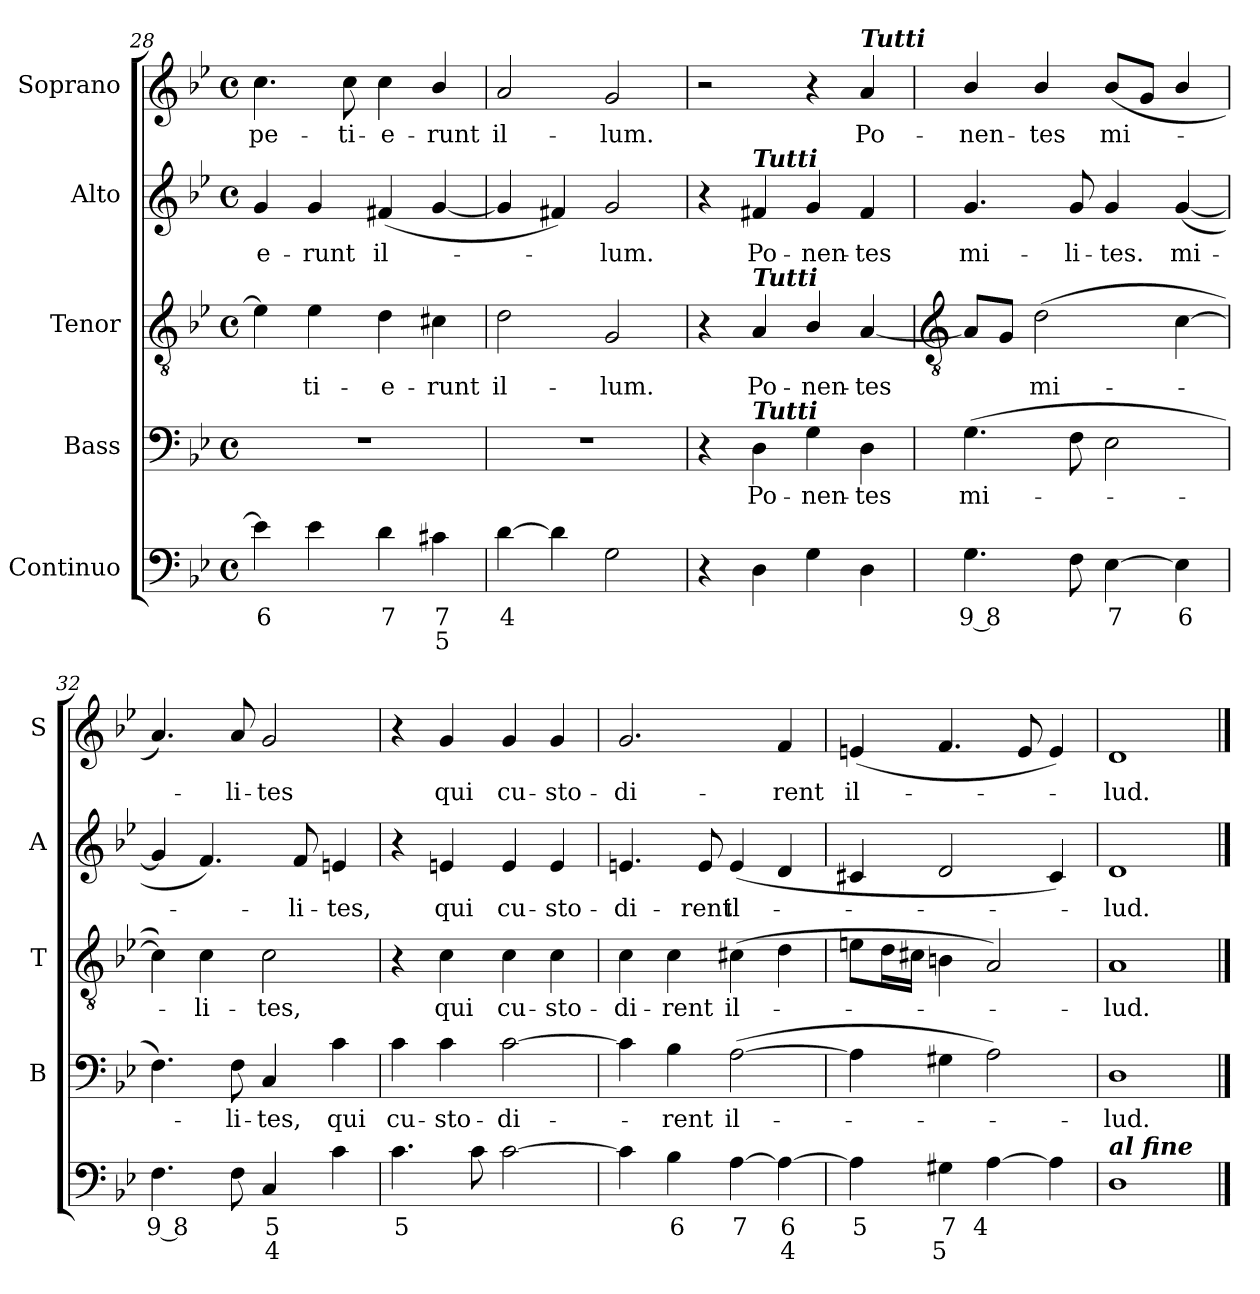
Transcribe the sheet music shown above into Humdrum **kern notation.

**kern	**text	**text	**kern	**text	**kern	**text	**kern	**text	**kern	**text
*part5	*part5	*part5	*part4	*part4	*part3	*part3	*part2	*part2	*part1	*part1
*staff5	*staff5	*staff5	*staff4	*staff4	*staff3	*staff3	*staff2	*staff2	*staff1	*staff1
*I"Continuo	*	*	*I"Bass	*	*I"Tenor	*	*I"Alto	*	*I"Soprano	*
*	*	*	*I'B	*	*I'T	*	*I'A	*	*I'S	*
*clefF4	*	*	*clefF4	*	*clefGv2	*	*clefG2	*	*clefG2	*
*k[b-e-]	*	*	*k[b-e-]	*	*k[b-e-]	*	*k[b-e-]	*	*k[b-e-]	*
*B-:	*	*	*B-:	*	*B-:	*	*B-:	*	*B-:	*
*M4/4	*	*	*M4/4	*	*M4/4	*	*M4/4	*	*M4/4	*
*met(c)	*	*	*met(c)	*	*met(c)	*	*met(c)	*	*met(c)	*
=28	=28	=28	=28	=28	=28	=28	=28	=28	=28	=28
!	!LO:LY:b	!	!	!	!	!	!	!LO:LY:b	!	!LO:LY:b
4e-]	6	.	1r	.	4e-]	.	4g	-e-	4.cc	pe-
!	!	!	!	!	!	!LO:LY:b	!	!LO:LY:b	!	!
4e-	.	.	.	.	4e-	ti-	4g	-runt	.	.
!	!	!	!	!	!	!	!	!	!	!LO:LY:b
.	.	.	.	.	.	.	.	.	8cc	-ti-
!	!LO:LY:b	!	!	!	!	!LO:LY:b	!	!LO:LY:b	!	!LO:LY:b
4d	7	.	.	.	4d	-e-	(<4f#X	il-	4cc	-e-
!	!LO:LY:b	!LO:LY:b	!	!	!	!LO:LY:b	!	!	!	!LO:LY:b
4c#X	7	5	.	.	4c#X	-runt	[4g	.	4b-/	-runt
=29	=29	=29	=29	=29	=29	=29	=29	=29	=29	=29
!	!LO:LY:b	!	!	!	!	!LO:LY:b	!	!	!	!LO:LY:b
[4d	4	.	1r	.	2d	il-	4g]	.	2a	il-
4d]	.	.	.	.	.	.	4f#X)	.	.	.
!	!	!	!	!	!	!LO:LY:b	!	!LO:LY:b	!	!LO:LY:b
2G	.	.	.	.	2G	-lum.	2g	lum.	2g	-lum.
=30	=30	=30	=30	=30	=30	=30	=30	=30	=30	=30
4r	.	.	4r	.	4r	.	4r	.	2r	.
!	!	!	!	!	!	!	!LO:TX:a:Bi:t=Tutti	!	!	!
!	!	!	!	!	!LO:TX:a:Bi:t=Tutti	!	!	!	!	!
!	!	!	!LO:TX:a:Bi:t=Tutti	!	!	!	!	!	!	!
!	!	!	!	!LO:LY:b	!	!LO:LY:b	!	!LO:LY:b	!	!
4D	.	.	4D	Po-	4A	Po-	4f#X	Po-	.	.
!	!	!	!	!LO:LY:b	!	!LO:LY:b	!	!LO:LY:b	!	!
4G	.	.	4G	-nen-	4B-/	-nen-	4g	-nen-	4r	.
!	!	!	!	!	!	!	!	!	!LO:TX:a:Bi:t=Tutti	!
!	!	!	!	!LO:LY:b	!	!LO:LY:b	!	!LO:LY:b	!	!LO:LY:b
4D	.	.	4D	-tes	[4A	-tes	4f#	-tes	4a	Po-
!!LO:LB:g=z
=31	=31	=31	=31	=31	=31	=31	=31	=31	=31	=31
*	*	*	*	*	*clefGv2	*	*	*	*	*
!	!LO:LY:b	!	!	!LO:LY:b	!	!	!	!LO:LY:b	!	!LO:LY:b
4.G	9 8	.	(>4.G	mi-	8AL]	.	4.g	mi-	4b-/	-nen-
.	.	.	.	.	8GJ	.	.	.	.	.
!	!	!	!	!	!	!LO:LY:b	!	!	!	!LO:LY:b
.	.	.	.	.	(>2d	mi-	.	.	4b-/	-tes
!	!	!	!	!	!	!	!	!LO:LY:b	!	!
8F	.	.	8F	.	.	.	8g	-li-	.	.
!	!LO:LY:b	!	!	!	!	!	!	!LO:LY:b	!	!LO:LY:b
[4E-	7	.	2E-	.	.	.	4g	-tes.	(<8b-/L	mi-
.	.	.	.	.	.	.	.	.	8gJ	.
!	!LO:LY:b	!	!	!	!	!	!	!LO:LY:b	!	!
4E-]	6	.	.	.	[4c	.	(<[4g	mi-	4b-/	.
=32	=32	=32	=32	=32	=32	=32	=32	=32	=32	=32
!	!LO:LY:b	!	!	!	!	!	!	!	!	!
4.F	9 8	.	4.F)	.	4c])	.	4g]	.	4.a)	.
!	!	!	!	!	!	!LO:LY:b	!	!	!	!
.	.	.	.	.	4c	li-	4.f)	.	.	.
!	!	!	!	!LO:LY:b	!	!	!	!	!	!LO:LY:b
8F	.	.	8F	li-	.	.	.	.	8a	-li-
!	!LO:LY:b	!LO:LY:b	!	!LO:LY:b	!	!LO:LY:b	!	!	!	!LO:LY:b
4C	5	4	4C	-tes,	2c	-tes,	.	.	2g	-tes
!	!	!	!	!	!	!	!	!LO:LY:b	!	!
.	.	.	.	.	.	.	8f	li-	.	.
!	!	!	!	!LO:LY:b	!	!	!	!LO:LY:b	!	!
4c	.	.	4c	qui	.	.	4en	-tes,	.	.
=33	=33	=33	=33	=33	=33	=33	=33	=33	=33	=33
!	!LO:LY:b	!	!	!LO:LY:b	!	!	!	!	!	!
4.c	5	.	4c	cu-	4r	.	4r	.	4r	.
!	!	!	!	!LO:LY:b	!	!LO:LY:b	!	!LO:LY:b	!	!LO:LY:b
.	.	.	4c	-sto-	4c	qui	4en	qui	4g	qui
8c	.	.	.	.	.	.	.	.	.	.
!	!	!	!	!LO:LY:b	!	!LO:LY:b	!	!LO:LY:b	!	!LO:LY:b
[2c	.	.	[2c	-di-	4c	cu-	4e	cu-	4g	cu-
!	!	!	!	!	!	!LO:LY:b	!	!LO:LY:b	!	!LO:LY:b
.	.	.	.	.	4c	-sto-	4e	-sto-	4g	-sto-
=34	=34	=34	=34	=34	=34	=34	=34	=34	=34	=34
!	!	!	!	!	!	!LO:LY:b	!	!LO:LY:b	!	!LO:LY:b
4c]	.	.	4c]	.	4c	-di-	4.en	-di-	2.g	-di-
!	!LO:LY:b	!	!	!LO:LY:b	!	!LO:LY:b	!	!	!	!
4B-	6	.	4B-	rent	4c	-rent	.	.	.	.
!	!	!	!	!	!	!	!	!LO:LY:b	!	!
.	.	.	.	.	.	.	8e	-rent	.	.
!	!LO:LY:b	!	!	!LO:LY:b	!	!LO:LY:b	!	!LO:LY:b	!	!
[4A	7	.	(>[2A	il-	(>4c#X	il-	(<4e	il-	.	.
!	!LO:LY:b	!LO:LY:b	!	!	!	!	!	!	!	!LO:LY:b
4A_	6	4	.	.	4d	.	4d	.	4f	-rent
=35	=35	=35	=35	=35	=35	=35	=35	=35	=35	=35
!	!LO:LY:b	!	!	!	!	!	!	!	!	!LO:LY:b
4A]	5	.	4A]	.	8enL	.	4c#X	.	(<4en	il-
.	.	.	.	.	16dL	.	.	.	.	.
.	.	.	.	.	16c#XJJ	.	.	.	.	.
!	!LO:LY:b	!LO:LY:b	!	!	!	!	!	!	!	!
4G#X	7	5	4G#X	.	4Bn	.	2d	.	4.f	.
!	!LO:LY:b	!	!	!	!	!	!	!	!	!
[4A	4	.	2A)	.	2A)	.	.	.	.	.
.	.	.	.	.	.	.	.	.	8e	.
4A]	.	.	.	.	.	.	4c#)	.	4e)	.
=36	=36	=36	=36	=36	=36	=36	=36	=36	=36	=36
!LO:TX:a:Bi:t=al fine	!	!	!	!	!	!	!	!	!	!
!	!	!	!	!LO:LY:b	!	!LO:LY:b	!	!LO:LY:b	!	!LO:LY:b
1D	.	.	1D	lud.	1A	lud.	1d	lud.	1d	lud.
==	==	==	==	==	==	==	==	==	==	==
*-	*-	*-	*-	*-	*-	*-	*-	*-	*-	*-
